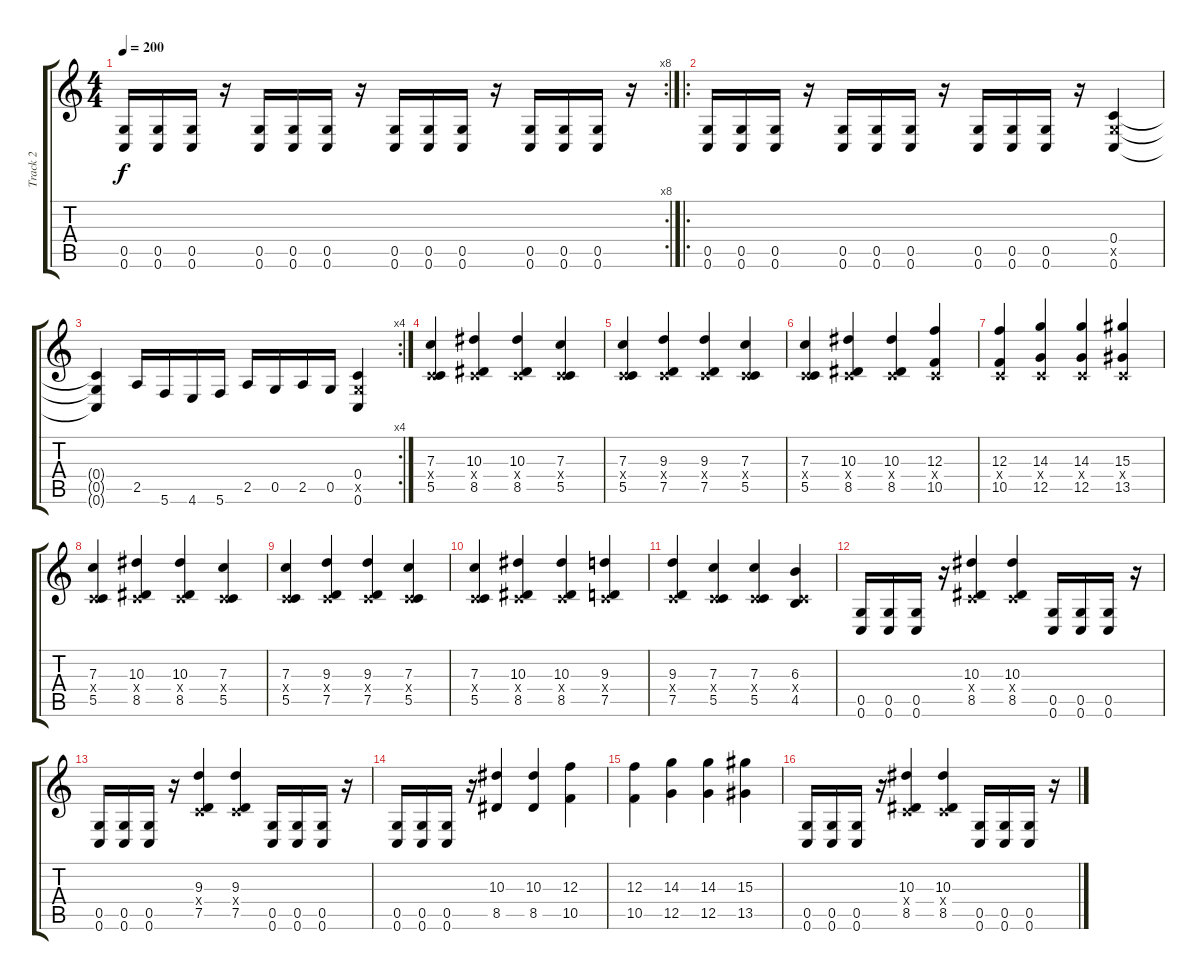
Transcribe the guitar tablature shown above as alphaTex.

\track ("Track 2" "Track 2") {instrument overdrivenguitar}
\staff {score tabs}
\tuning (D4 A3 F3 C3 G2 C2) {hide}
\rc 8
\ts (4 4)
\tempo 200
\clef g2
\ks c
(0.5 0.6).16{dy f} (0.5 0.6).16 (0.5 0.6).16 r.16 (0.5 0.6).16 (0.5 0.6).16 (0.5 0.6).16 r.16 (0.5 0.6).16 (0.5 0.6).16 (0.5 0.6).16 r.16 (0.5 0.6).16 (0.5 0.6).16 (0.5 0.6).16 r.16 |
\ro
(0.5 0.6).16 (0.5 0.6).16 (0.5 0.6).16 r.16 (0.5 0.6).16 (0.5 0.6).16 (0.5 0.6).16 r.16 (0.5 0.6).16 (0.5 0.6).16 (0.5 0.6).16 r.16 (0.4 0.5{x} 0.6).4 |
\rc 4
(0.4{t} 0.5{t} 0.6{t}).4 2.5.16 5.6.16 4.6.16 5.6.16 2.5.16 0.5.16 2.5.16 0.5.16 (0.4 0.5{x} 0.6).4 |
(7.3 0.4{x} 5.5).4 (10.3 0.4{x} 8.5).4 (10.3 0.4{x} 8.5).4 (7.3 0.4{x} 5.5).4 |
(7.3 0.4{x} 5.5).4 (9.3 0.4{x} 7.5).4 (9.3 0.4{x} 7.5).4 (7.3 0.4{x} 5.5).4 |
(7.3 0.4{x} 5.5).4 (10.3 0.4{x} 8.5).4 (10.3 0.4{x} 8.5).4 (12.3 0.4{x} 10.5).4 |
(12.3 0.4{x} 10.5).4 (14.3 0.4{x} 12.5).4 (14.3 0.4{x} 12.5).4 (15.3 0.4{x} 13.5).4 |
(7.3 0.4{x} 5.5).4 (10.3 0.4{x} 8.5).4 (10.3 0.4{x} 8.5).4 (7.3 0.4{x} 5.5).4 |
(7.3 0.4{x} 5.5).4 (9.3 0.4{x} 7.5).4 (9.3 0.4{x} 7.5).4 (7.3 0.4{x} 5.5).4 |
(7.3 0.4{x} 5.5).4 (10.3 0.4{x} 8.5).4 (10.3 0.4{x} 8.5).4 (9.3 0.4{x} 7.5).4 |
(9.3 0.4{x} 7.5).4 (7.3 0.4{x} 5.5).4 (7.3 0.4{x} 5.5).4 (6.3 0.4{x} 4.5).4 |
(0.5 0.6).16 (0.5 0.6).16 (0.5 0.6).16 r.16 (10.3 0.4{x} 8.5).4 (10.3 0.4{x} 8.5).4 (0.5 0.6).16 (0.5 0.6).16 (0.5 0.6).16 r.16 |
(0.5 0.6).16 (0.5 0.6).16 (0.5 0.6).16 r.16 (9.3 0.4{x} 7.5).4 (9.3 0.4{x} 7.5).4 (0.5 0.6).16 (0.5 0.6).16 (0.5 0.6).16 r.16 |
(0.5 0.6).16 (0.5 0.6).16 (0.5 0.6).16 r.16 (10.3 8.5).4 (10.3 8.5).4 (12.3 10.5).4 |
(12.3 10.5).4 (14.3 12.5).4 (14.3 12.5).4 (15.3 13.5).4 |
(0.5 0.6).16 (0.5 0.6).16 (0.5 0.6).16 r.16 (10.3 0.4{x} 8.5).4 (10.3 0.4{x} 8.5).4 (0.5 0.6).16 (0.5 0.6).16 (0.5 0.6).16 r.16
